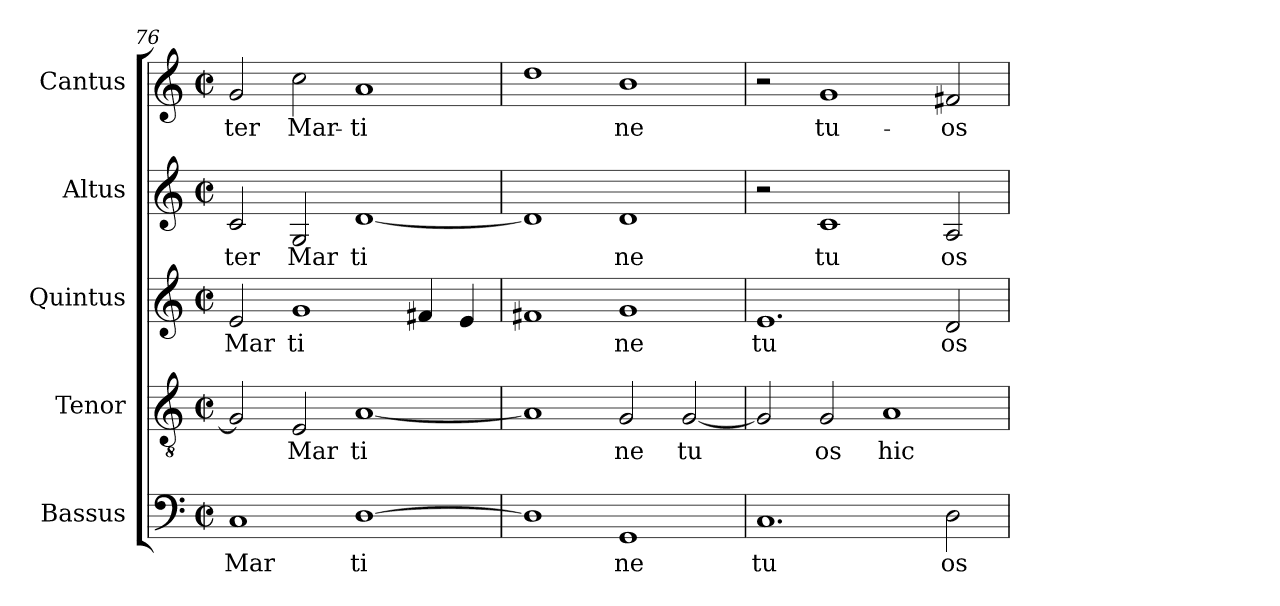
**kern	**text	**kern	**text	**kern	**text	**kern	**text	**kern	**text
*part5	*part5	*part4	*part4	*part3	*part3	*part2	*part2	*part1	*part1
*staff5	*staff5	*staff4	*staff4	*staff3	*staff3	*staff2	*staff2	*staff1	*staff1
*I"Bassus	*	*I"Tenor	*	*I"Quintus	*	*I"Altus	*	*I"Cantus	*
!!LO:LB:g=z
*clefF4	*	*clefGv2	*	*clefG2	*	*clefG2	*	*clefG2	*
*k[]	*	*k[]	*	*k[]	*	*k[]	*	*k[]	*
*C:	*	*C:	*	*C:	*	*C:	*	*C:	*
*M2/2	*	*M2/2	*	*M2/2	*	*M2/2	*	*M2/2	*
*met(c|)	*	*met(c|)	*	*met(c|)	*	*met(c|)	*	*met(c|)	*
=76	=76	=76	=76	=76	=76	=76	=76	=76	=76
!	!LO:LY:b:cj	!	!LO:LY:b:cj	!	!LO:LY:b:cj	!	!LO:LY:b:cj	!	!LO:LY:b:cj
1C	Mar	2G/]	.	2e/	Mar	2c/	-ter	2g/	ter
!	!	!	!LO:LY:b:cj	!	!LO:LY:b:cj	!	!LO:LY:b:cj	!	!LO:LY:b:cj
.	.	2E/	Mar	1g	ti	2G/	Mar	2cc\	Mar-
!	!LO:LY:b:cj	!	!LO:LY:b:cj	!	!	!	!LO:LY:b:cj	!	!LO:LY:b:cj
[>1D	ti	[<1A	ti	.	.	[<1d	ti	1a	-ti-
!	!	!	!	!	!LO:LY:b:cj	!	!	!	!
.	.	.	.	4f#X/	.	.	.	.	.
!	!	!	!	!	!LO:LY:b:cj	!	!	!	!
.	.	.	.	4e/	.	.	.	.	.
=77	=77	=77	=77	=77	=77	=77	=77	=77	=77
!	!LO:LY:b:cj	!	!LO:LY:b:cj	!	!LO:LY:b:cj	!	!LO:LY:b:cj	!	!LO:LY:b:cj
1D]	.	1A]	.	1f#X	.	1d]	.	1dd	--
!	!LO:LY:b:cj	!	!LO:LY:b:cj	!	!LO:LY:b:cj	!	!LO:LY:b:cj	!	!LO:LY:b:cj
1GG	ne	2G/	ne	1g	ne	1d	ne	1b	-ne
!	!	!	!LO:LY:b:cj	!	!	!	!	!	!
.	.	[<2G/	tu	.	.	.	.	.	.
=78	=78	=78	=78	=78	=78	=78	=78	=78	=78
!	!LO:LY:b:cj	!	!LO:LY:b:cj	!	!LO:LY:b:cj	!	!	!	!
1.C	tu	2G/]	.	1.e	tu	2r	.	2r	.
!	!	!	!LO:LY:b:cj	!	!	!	!LO:LY:b:cj	!	!LO:LY:b:cj
.	.	2G/	os	.	.	1c	tu	1g	tu-
!	!	!	!LO:LY:b:cj	!	!	!	!	!	!
.	.	1A	hic	.	.	.	.	.	.
!	!LO:LY:b:cj	!	!	!	!LO:LY:b:cj	!	!LO:LY:b:cj	!	!LO:LY:b:cj
2D\	os	.	.	2d/	os	2A/	os	2f#X/	-os
=	=	=	=	=	=	=	=	=	=
*-	*-	*-	*-	*-	*-	*-	*-	*-	*-
